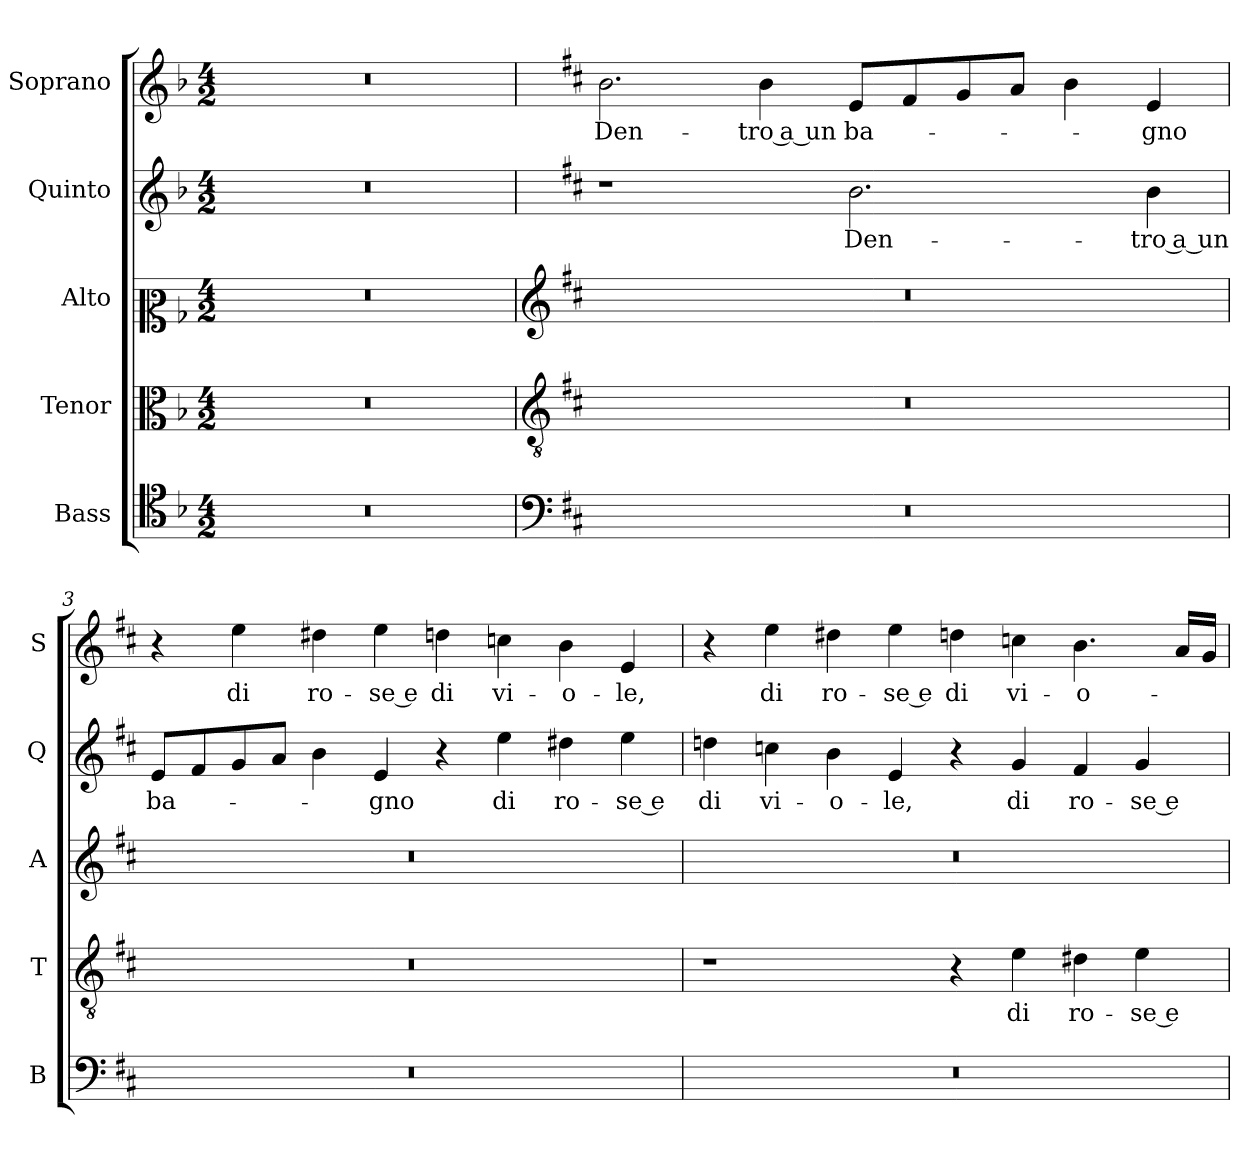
**kern	**kern	**text	**kern	**kern	**text	**kern	**text
*part5	*part4	*part4	*part3	*part2	*part2	*part1	*part1
*staff5	*staff4	*staff4	*staff3	*staff2	*staff2	*staff1	*staff1
*I"Bass	*I"Tenor	*	*I"Alto	*I"Quinto	*	*I"Soprano	*
*I'B	*I'T	*	*I'A	*I'Q	*	*I'S	*
*clefC4	*clefC3	*	*clefC2	*clefG2	*	*clefG2	*
*k[b-]	*k[b-]	*	*k[b-]	*k[b-]	*	*k[b-]	*
*F:	*F:	*	*F:	*F:	*	*F:	*
*M4/2	*M4/2	*	*M4/2	*M4/2	*	*M4/2	*
=1	=1	=1	=1	=1	=1	=1	=1
0r	0r	.	0r	0r	.	0r	.
=2	=2	=2	=2	=2	=2	=2	=2
*clefF4	*clefGv2	*	*clefG2	*	*	*	*
*k[f#c#]	*k[f#c#]	*	*k[f#c#]	*k[f#c#]	*	*k[f#c#]	*
*D:	*D:	*	*D:	*D:	*	*D:	*
!	!	!	!	!	!	!	!LO:LY:b
0r	0r	.	0r	1r	.	2.b\	Den-
!	!	!	!	!	!	!	!LO:LY:b
.	.	.	.	.	.	4b\	-tro a un
!	!	!	!	!	!LO:LY:b	!	!
!	!	!	!	!	!	!	!LO:LY:b
.	.	.	.	2.b\	Den-	8e/L	ba-
.	.	.	.	.	.	8f#/	.
.	.	.	.	.	.	8g/	.
.	.	.	.	.	.	8a/J	.
.	.	.	.	.	.	4b\	.
!	!	!	!	!	!LO:LY:b	!	!
!	!	!	!	!	!	!	!LO:LY:b
.	.	.	.	4b\	-tro a un	4e/	-gno
=3	=3	=3	=3	=3	=3	=3	=3
!	!	!	!	!	!LO:LY:b	!	!
0r	0r	.	0r	8e/L	ba-	4r	.
.	.	.	.	8f#/	.	.	.
!	!	!	!	!	!	!	!LO:LY:b
.	.	.	.	8g/	.	4ee\	di
.	.	.	.	8a/J	.	.	.
!	!	!	!	!	!	!	!LO:LY:b
.	.	.	.	4b\	.	4dd#X\	ro-
!	!	!	!	!	!LO:LY:b	!	!
!	!	!	!	!	!	!	!LO:LY:b
.	.	.	.	4e/	-gno	4ee\	-se e
!	!	!	!	!	!	!	!LO:LY:b
.	.	.	.	4r	.	4ddn\	di
!	!	!	!	!	!LO:LY:b	!	!
!	!	!	!	!	!	!	!LO:LY:b
.	.	.	.	4ee\	di	4ccn\	vi-
!	!	!	!	!	!LO:LY:b	!	!
!	!	!	!	!	!	!	!LO:LY:b
.	.	.	.	4dd#X\	ro-	4b\	-o-
!	!	!	!	!	!LO:LY:b	!	!
!	!	!	!	!	!	!	!LO:LY:b
.	.	.	.	4ee\	-se e	4e/	-le,
!!LO:LB:g=z
=4	=4	=4	=4	=4	=4	=4	=4
!	!	!	!	!	!LO:LY:b	!	!
0r	1r	.	0r	4ddni\	di	4r	.
!	!	!	!	!	!LO:LY:b	!	!
!	!	!	!	!	!	!	!LO:LY:b
.	.	.	.	4ccn\	vi-	4ee\	di
!	!	!	!	!	!LO:LY:b	!	!
!	!	!	!	!	!	!	!LO:LY:b
.	.	.	.	4b\	-o-	4dd#X\	ro-
!	!	!	!	!	!LO:LY:b	!	!
!	!	!	!	!	!	!	!LO:LY:b
.	.	.	.	4e/	-le,	4ee\	-se e
!	!	!	!	!	!	!	!LO:LY:b
.	4r	.	.	4r	.	4ddn\	di
!	!	!LO:LY:b	!	!	!	!	!
!	!	!	!	!	!LO:LY:b	!	!
!	!	!	!	!	!	!	!LO:LY:b
.	4e\	di	.	4g/	di	4ccn\	vi-
!	!	!LO:LY:b	!	!	!	!	!
!	!	!	!	!	!LO:LY:b	!	!
!	!	!	!	!	!	!	!LO:LY:b
.	4d#X\	ro-	.	4f#/	ro-	4.b\	-o-
!	!	!LO:LY:b	!	!	!	!	!
!	!	!	!	!	!LO:LY:b	!	!
.	4e\	-se e	.	4g/	-se e	.	.
.	.	.	.	.	.	16a/LL	.
.	.	.	.	.	.	16g/JJ	.
=	=	=	=	=	=	=	=
*-	*-	*-	*-	*-	*-	*-	*-
